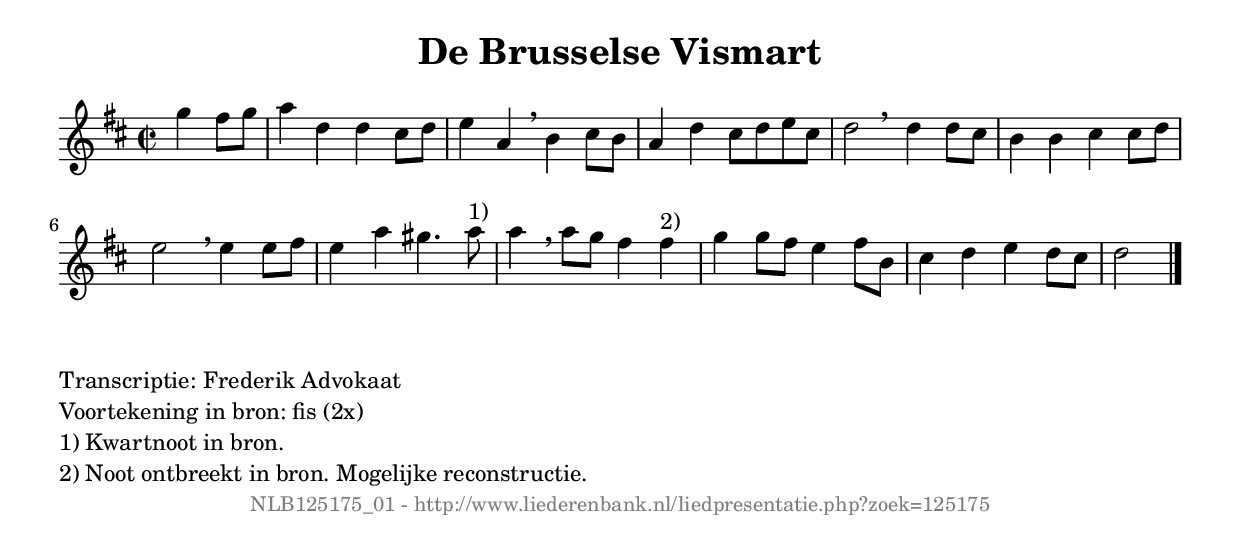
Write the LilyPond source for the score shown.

%
% produced by wce2krn 1.64 (7 June 2014)
%
\version"2.16"
#(append! paper-alist '(("long" . (cons (* 210 mm) (* 2000 mm)))))
#(set-default-paper-size "long")
sb = {\breathe}
mBreak = {\breathe }
bBreak = {\breathe }
x = {\once\override NoteHead #'style = #'cross }
gl=\glissando
itime={\override Staff.TimeSignature #'stencil = ##f }
ficta = {\once\set suggestAccidentals = ##t}
fine = {\once\override Score.RehearsalMark #'self-alignment-X = #1 \mark \markup {\italic{Fine}}}
dc = {\once\override Score.RehearsalMark #'self-alignment-X = #1 \mark \markup {\italic{D.C.}}}
dcf = {\once\override Score.RehearsalMark #'self-alignment-X = #1 \mark \markup {\italic{D.C. al Fine}}}
dcc = {\once\override Score.RehearsalMark #'self-alignment-X = #1 \mark \markup {\italic{D.C. al Coda}}}
ds = {\once\override Score.RehearsalMark #'self-alignment-X = #1 \mark \markup {\italic{D.S.}}}
dsf = {\once\override Score.RehearsalMark #'self-alignment-X = #1 \mark \markup {\italic{D.S. al Fine}}}
dsc = {\once\override Score.RehearsalMark #'self-alignment-X = #1 \mark \markup {\italic{D.S. al Coda}}}
pv = {\set Score.repeatCommands = #'((volta "1"))}
sv = {\set Score.repeatCommands = #'((volta "2"))}
tv = {\set Score.repeatCommands = #'((volta "3"))}
qv = {\set Score.repeatCommands = #'((volta "4"))}
xv = {\set Score.repeatCommands = #'((volta #f))}
\header{ tagline = ""
title = "De Brusselse Vismart"
}
\score {{
\key d \major
\relative g'
{
\set melismaBusyProperties = #'()
\partial 32*16
\time 2/2
\tempo 4=120
\override Score.MetronomeMark #'transparent = ##t
\override Score.RehearsalMark #'break-visibility = #(vector #t #t #f)
g'4 fis8 g | a4 d, d cis8 d e4 a, \sb b cis8 b a4 d cis8 d e cis d2 \bar ":|" \bBreak
d4 d8 cis | b4 b cis cis8 d e2 \sb e4 e8 fis e4 a gis4. a8^"1)" a4 \mBreak
a8 g fis4 fis^"2)" g g8 fis e4 fis8 b, cis4 d e d8 cis d2 \bar "|."
 }}
 \midi { }
 \layout {
            indent = 0.0\cm
}
}
\markup { \wordwrap-string #" 
Transcriptie: Frederik Advokaat

Voortekening in bron: fis (2x)

1) Kwartnoot in bron.

2) Noot ontbreekt in bron. Mogelijke reconstructie.
"}
\markup { \vspace #0 } \markup { \with-color #grey \fill-line { \center-column { \smaller "NLB125175_01 - http://www.liederenbank.nl/liedpresentatie.php?zoek=125175" } } }
